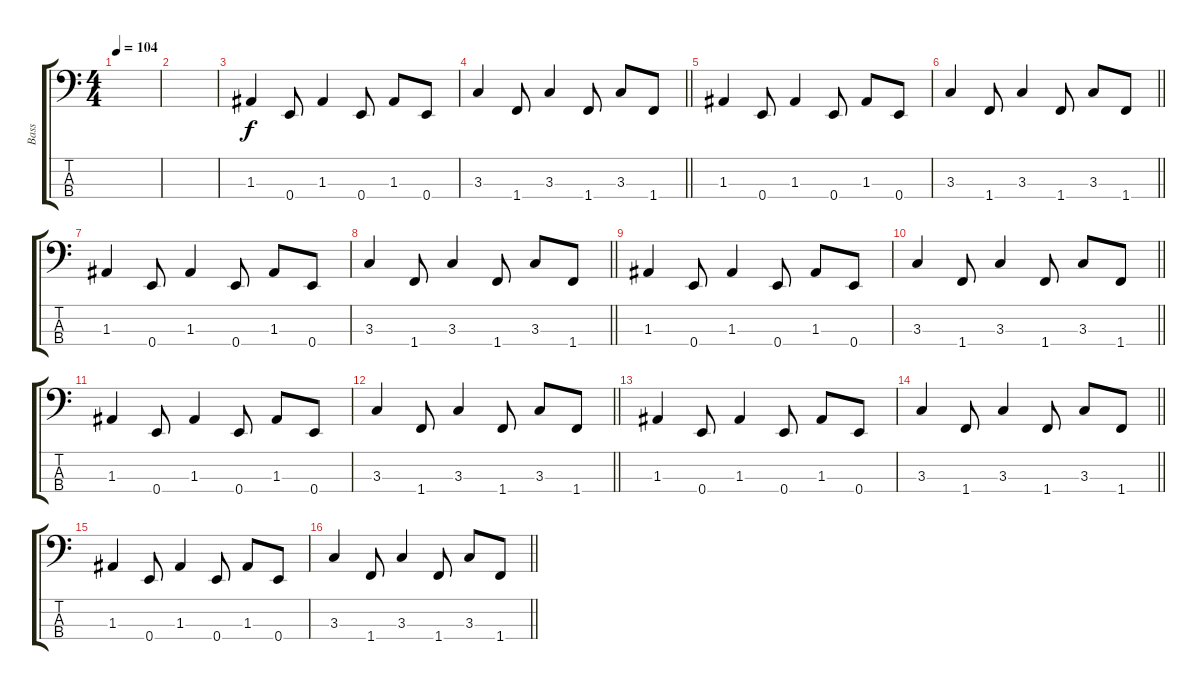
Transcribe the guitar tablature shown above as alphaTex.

\track ("Bass" "Bass") {instrument electricbasspick}
\staff {score tabs}
\tuning (G2 D2 A1 E1) {hide}
\ts (4 4)
\tempo 104
\clef f4
\ks c
|
|
1.3.4{dy f} 0.4.8 1.3.4 0.4.8 1.3.8 0.4.8 |
\barLineRight lightlight
3.3.4 1.4.8 3.3.4 1.4.8 3.3.8 1.4.8 |
1.3.4 0.4.8 1.3.4 0.4.8 1.3.8 0.4.8 |
\barLineRight lightlight
3.3.4 1.4.8 3.3.4 1.4.8 3.3.8 1.4.8 |
1.3.4 0.4.8 1.3.4 0.4.8 1.3.8 0.4.8 |
\barLineRight lightlight
3.3.4 1.4.8 3.3.4 1.4.8 3.3.8 1.4.8 |
1.3.4 0.4.8 1.3.4 0.4.8 1.3.8 0.4.8 |
\barLineRight lightlight
3.3.4 1.4.8 3.3.4 1.4.8 3.3.8 1.4.8 |
1.3.4 0.4.8 1.3.4 0.4.8 1.3.8 0.4.8 |
\barLineRight lightlight
3.3.4 1.4.8 3.3.4 1.4.8 3.3.8 1.4.8 |
1.3.4 0.4.8 1.3.4 0.4.8 1.3.8 0.4.8 |
\barLineRight lightlight
3.3.4 1.4.8 3.3.4 1.4.8 3.3.8 1.4.8 |
1.3.4 0.4.8 1.3.4 0.4.8 1.3.8 0.4.8 |
\barLineRight lightlight
3.3.4 1.4.8 3.3.4 1.4.8 3.3.8 1.4.8
